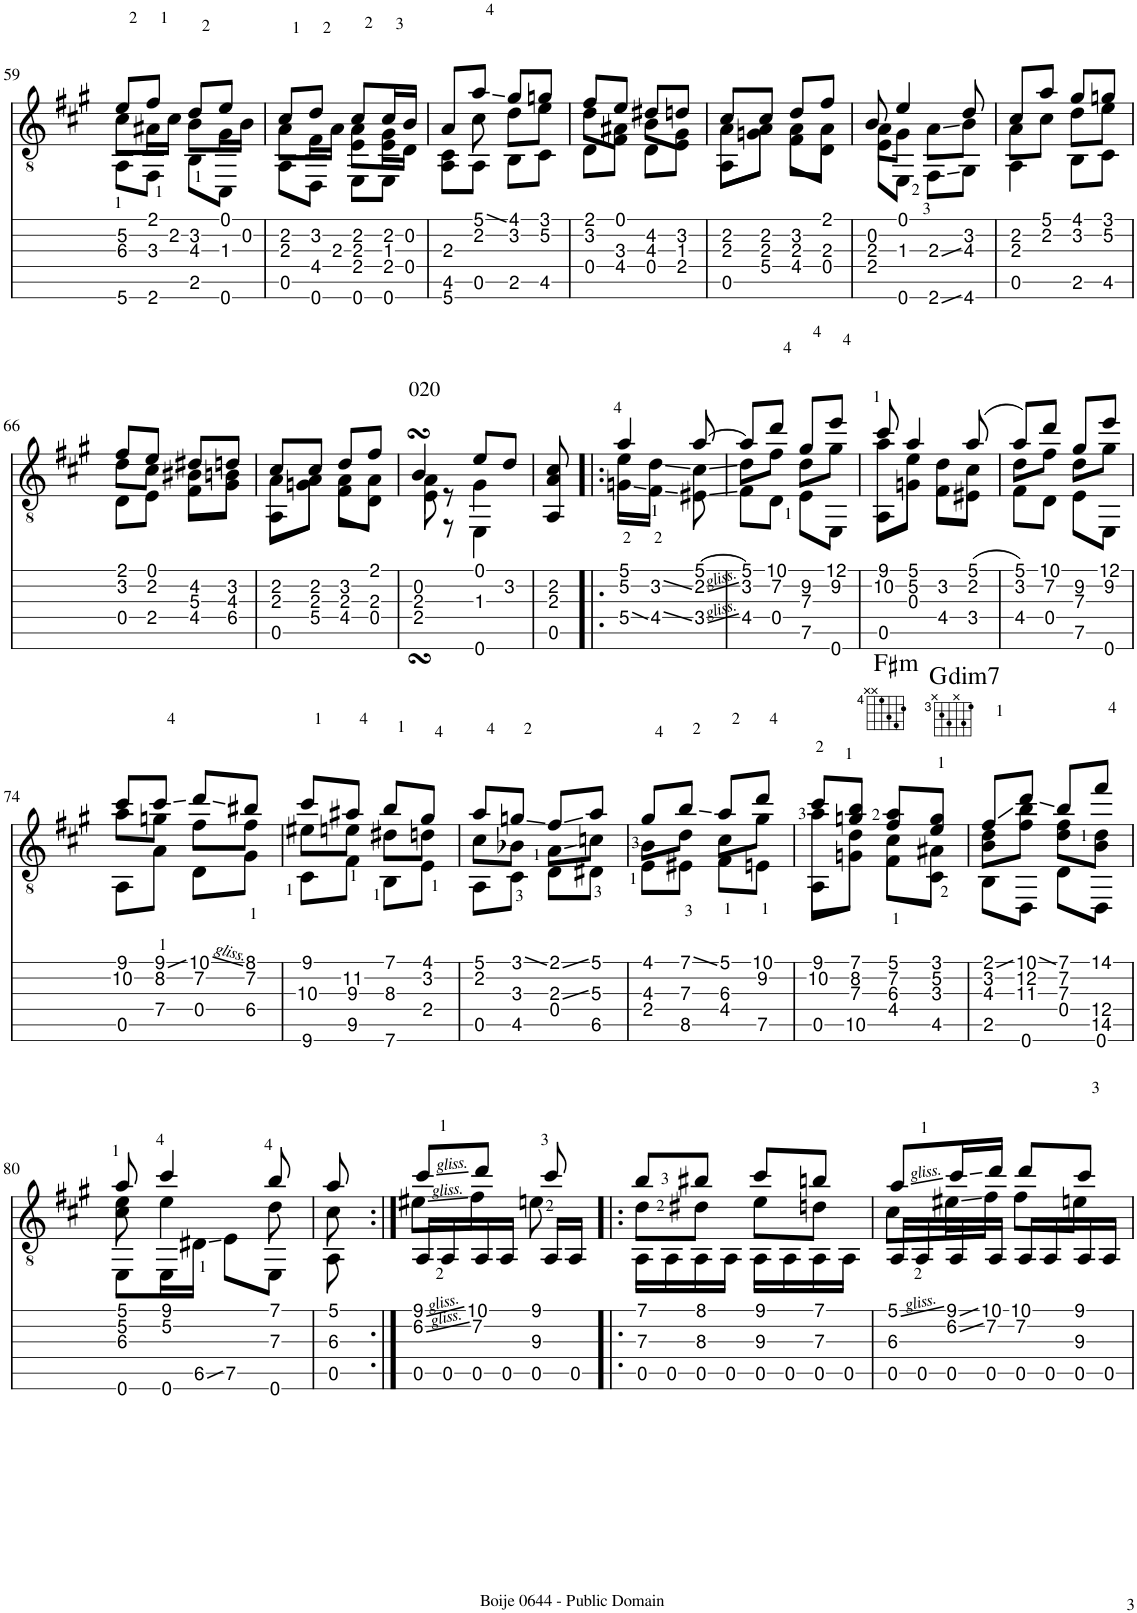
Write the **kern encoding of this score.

**kern	**kern	**harte
*part1	*part1	*part1
*staff2	*staff1	*
*I"Guitar	*	*
*I'Guit.	*	*
!!LO:PB:g=z
*	*clefGv2	*
*k[f#c#g#]	*k[f#c#g#]	*
*M2/4	*M2/4	*
=59	=59	=59
*^	*^	*
*	*^	*	*^	*
8eL	8c#L	8AAL	8e/L	8c#\L	8AA\L	.
8f#J	16A#L	8FF#J	8f#/J	16A#X\L	8FF#\J	.
.	16c#JJ	.	.	16c#\JJ	.	.
8dL	8BL	8BBL	8d/L	8B\L	8BB\L	.
8eJ	16G#L	8CC#J	8e/J	16G#\L	8CC#\J	.
.	16BJJ	.	.	16B\JJ	.	.
=60	=60	=60	=60	=60	=60	=60
8c#L	8AL	8AAL	8c#/L	8A\L	8AA\L	.
8dJ	16F#L	8DDJ	8d/J	16F#\L	8DD\J	.
.	16AJJ	.	.	16A\JJ	.	.
8c#L	8E\ 8A\L	8EEL	8c#/L	8E\ 8A\L	8EE\L	.
16c#L	16E\ 16G#\L	8EEJ	16c#/L	16E\ 16G#\L	8EE\J	.
16BJJ	16DJJ	.	16B/JJ	16D\JJ	.	.
=61	=61	=61	=61	=61	=61	=61
8AL	8ryy	8AA\ 8C#\L	8A/L	8ryy	8AA\ 8C#\L	.
8aJ	8c#	8AAJ	8a/J	8c#\	8AA\J	.
8g#L	8dL	8BBL	8g#/L	8d\L	8BB\L	.
8gJ	8eJ	8C#J	8gn/J	8e\J	8C#\J	.
=62	=62	=62	=62	=62	=62	=62
8f#L	8dL	8DL	8f#/L	8d\L	8D\L	.
8eJ	8A#J	8F#J	8e/J	8A#X\J	8F#\J	.
8d#L	8BL	8DL	8d#X/L	8B\L	8D\L	.
8dJ	8G#J	8EJ	8dn/J	8G#\J	8E\J	.
=63	=63	=63	=63	=63	=63	=63
8c#L	8AL	8AAL	8c#/L	8A\L	8AA\L	.
8c#J	8AJ	8GJ	8c#/J	8A\J	8Gn\J	.
8dL	8AL	8F#L	8d/L	8A\L	8F#\L	.
8f#J	8AJ	8DJ	8f#/J	8A\J	8D\J	.
=64	=64	=64	=64	=64	=64	=64
8B	8AL	8EL	8B/	8A\L	8E\L	.
4e	8G#J	8EEJ	4e/	8G#\J	8EE\J	.
.	8AL	8FF#L	.	8A\L	8FF#\L	.
8d	8BJ	8GG#J	8d/	8B\J	8GG#\J	.
=65	=65	=65	=65	=65	=65	=65
8c#L	8AL	4AA	8c#/L	8A\L	4AA\	.
8aJ	8c#J	.	8a/J	8c#\J	.	.
8g#L	8dL	8BBL	8g#/L	8d\L	8BB\L	.
8gJ	8eJ	8C#J	8gn/J	8e\J	8C#\J	.
!!LO:LB:g=z	!!	!!
=66	=66	=66	=66	=66	=66	=66
8f#L	8dL	8DL	8f#/L	8d\L	8D\L	.
8eJ	8c#J	8EJ	8e/J	8c#\J	8E\J	.
8d#L	8B#L	8F#L	8d#X/L	8B#X\L	8F#\L	.
8dJ	8BJ	8G#J	8dn/J	8Bn\J	8G#\J	.
=67	=67	=67	=67	=67	=67	=67
8c#L	8AL	8AAL	8c#/L	8A\L	8AA\L	.
8c#J	8AJ	8GJ	8c#/J	8A\J	8Gn\J	.
8dL	8AL	8F#L	8d/L	8A\L	8F#\L	.
8f#J	8AJ	8DJ	8f#/J	8A\J	8D\J	.
=68	=68	=68	=68	=68	=68	=68
!	!	!	!LO:TX:a:t=020	!	!	!
4BsSSS	8A	8E	4BsSSS/	8A\	8E\	.
.	8r	8r	.	8r	8r	.
8eL	4G#	4EE	8e/L	4G#\	4EE\	.
8dJ	.	.	8d/J	.	.	.
*v	*v	*v	*	*	*	*
*	*v	*v	*v	*
=69	=69	=69
8AA 8A 8c#	8AA/ 8A/ 8c#/	.
=70!|:	=70!|:	=70!|:
*^	*^	*
*	*^	*	*^	*
4a	8e	8G	4a/	8e\L	8Gn<\L	.
.	8dL	8F#L	.	8d\J	8F#<\J	.
[8a	8c#J	8E#J	[8a/	8c#\	8E#X\	.
=71	=71	=71	=71	=71	=71	=71
8aL]	8dL	8F#L	8a/L]	8d\L	8F#\L	.
8ddJ	8f#J	8DJ	8dd/J	8f#\J	8D\J	.
8g#L	8dL	8EL	8g#/L	8d\L	8E\L	.
8eeJ	8g#J	8EEJ	8ee/J	8g#\J	8EE\J	.
=72	=72	=72	=72	=72	=72	=72
8cc#	8aL	8AAL	8cc#/	8a\L	8AA\L	.
4a	8eJ	8GJ	4a/	8e\J	8Gn\J	.
.	8dL	8F#L	.	8d\L	8F#\L	.
8a	8c#J	8E#J	(8a/	8c#\J	8E#X\J	.
=73	=73	=73	=73	=73	=73	=73
8aL	8dL	8F#L	8a/L)	8d\L	8F#\L	.
8ddJ	8f#J	8DJ	8dd/J	8f#\J	8D\J	.
8g#L	8dL	8EL	8g#/L	8d\L	8E\L	.
8eeJ	8g#J	8EEJ	8ee/J	8g#\J	8EE\J	.
!!LO:LB:g=z	!!	!!
=74	=74	=74	=74	=74	=74	=74
8cc#L	8aL	8AAL	8cc#/L	8a\L	8AA\L	.
8cc#J	8gJ	8AJ	8cc#/J	8gn\J	8A<\J	.
8ddL	8f#L	8DL	8dd/L	8f#\L	8D\L	.
8b#J	8f#J	8G#J	8b#X/J	8f#\J	8G#<\J	.
=75	=75	=75	=75	=75	=75	=75
8cc#L	8e#L	8C#L	8cc#/L	8e#X\L	8C#\L	.
8a#J	8eJ	8F#J	8a#X/J	8en\J	8F#\J	.
8bL	8d#L	8BBL	8b/L	8d#X\L	8BB\L	.
8g#J	8dJ	8EJ	8g#/J	8dn\J	8E\J	.
=76	=76	=76	=76	=76	=76	=76
8aL	8c#L	8AAL	8a/L	8c#\L	8AA\L	.
8gJ	8B-J	8C#J	8gn/J	8B-X\J	8C#\J	.
8f#L	8AL	8DL	8f#/L	8A\L	8D\L	.
8aJ	8cJ	8D#J	8a/J	8cn\J	8D#X\J	.
=77	=77	=77	=77	=77	=77	=77
8g#L	8BL	8EL	8g#/L	8B\L	8E\L	.
8bJ	8dJ	8E#J	8b/J	8d\J	8E#X<\J	.
8aL	8c#L	8F#L	8a/L	8c#\L	8F#<\L	.
8ddJ	8g#J	8EJ	8dd/J	8g#\J	8En<\J	.
=78	=78	=78	=78	=78	=78	=78
8cc#L	8aL	8AAL	8cc#/L	8a\L	8AA\L	.
8g\ 8b\J	8dJ	8GJ	8gn/ 8b/J	8d\J	8Gn\J	.
!	!	!	!	!	!	!LO:H:kt=m
8f#\ 8a\L	8c#L	8F#L	8f#/ 8a/L	8c#\L	8F#<\L	F#:min
!	!	!	!	!	!	!LO:H:kt=dim7
8e\ 8g\J	8A#J	8C#J	8e/ 8g/J	8A#X\J	8C#\J	G:dim7
=79	=79	=79	=79	=79	=79	=79
8f#L	8B\ 8d\L	8BBL	8f#/L	8B\ 8d\L	8BB\L	.
8ddJ	8f#\ 8b\J	8DDJ	8dd/J	8f#\ 8b\J	8DD\J	.
8bL	8d\ 8f#\L	8DL	8b/L	8d\ 8f#\L	8D\L	.
8ff#J	8B\ 8d\J	8DDJ	8ff#/J	8B\ 8d\J	8DD\J	.
!!LO:LB:g=z	!!	!!
=80	=80	=80	=80	=80	=80	=80
8a	8c# 8e	8EEL	8a/	8c#\ 8e\	8EE\L	.
4cc#	4e	16EEL	4cc#/	4e\	16EE\L	.
.	.	16D#JJ	.	.	16D#X\JJ	.
.	.	8EL	.	.	8E\L	.
8b	8d	8EEJ	8b/	8d\	8EE\J	.
=81	=81	=81	=81	=81	=81	=81
8a	8c#	8AA	8a/	8c#\	8AA\	.
=82:|!	=82:|!	=82:|!	=82:|!	=82:|!	=82:|!	=82:|!
8cc#	8e#	16AALL	8cc#/L	8e#X\L	16AA/LL	.
.	.	16AAJJ	.	.	16AA/	.
8ddL	8f#L	16AALL	8dd/J	8f#\J	16AA/	.
.	.	16AAJ	.	.	16AA/JJ	.
8cc#J	8eJ	16AAL	8cc#/	8en\	16AA/LL	.
.	.	16AAJJ	.	.	16AA/JJ	.
=83!|:	=83!|:	=83!|:	=83!|:	=83!|:	=83!|:	=83!|:
8bL	8dL	16AALL	8b/L	8d\L	16AA\LL	.
.	.	16AAJ	.	.	16AA\	.
8b#J	8d#J	16AAL	8b#X/J	8d#X\J	16AA\	.
.	.	16AAJJ	.	.	16AA\JJ	.
8cc#L	8eL	16AALL	8cc#/L	8e\L	16AA\LL	.
.	.	16AAJ	.	.	16AA\	.
8bJ	8dJ	16AAL	8bn/J	8dn\J	16AA\	.
.	.	16AAJJ	.	.	16AA\JJ	.
=84	=84	=84	=84	=84	=84	=84
8aL	8c#L	16AALL	8a/L	8c#\L	16AA/LL	.
.	.	16AAJ	.	.	16AA/	.
16cc#L	16e#L	16AAL	16cc#/L	16e#X\L	16AA/	.
16ddJJ	16f#JJ	16AAJJ	16dd/JJ	16f#\JJ	16AA/JJ	.
8ddL	8f#L	16AALL	8dd/L	8f#\L	16AA/LL	.
.	.	16AAJ	.	.	16AA/	.
8cc#J	8eJ	16AAL	8cc#/J	8en\J	16AA/	.
.	.	16AAJJ	.	.	16AA/JJ	.
*v	*v	*v	*	*	*	*
*	*v	*v	*v	*
=	=	=
*-	*-	*-
